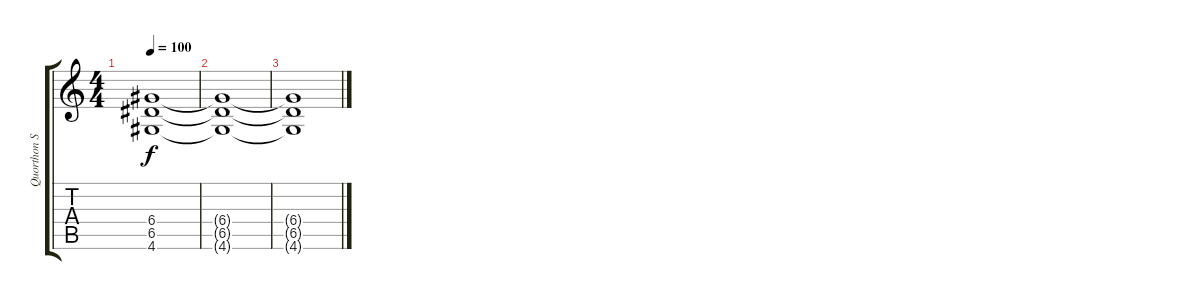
\track ("Quorthon Seth" "Quorthon S") {instrument distortionguitar}
\staff {score tabs}
\tuning (E4 B3 G3 D3 A2 E2) {hide}
\ts (4 4)
\tempo 100
\clef g2
\ks c
(6.4{t} 6.5{t} 4.6{t}).1{dy f} |
(6.4{t} 6.5{t} 4.6{t}).1 |
(6.4{t} 6.5{t} 4.6{t}).1
